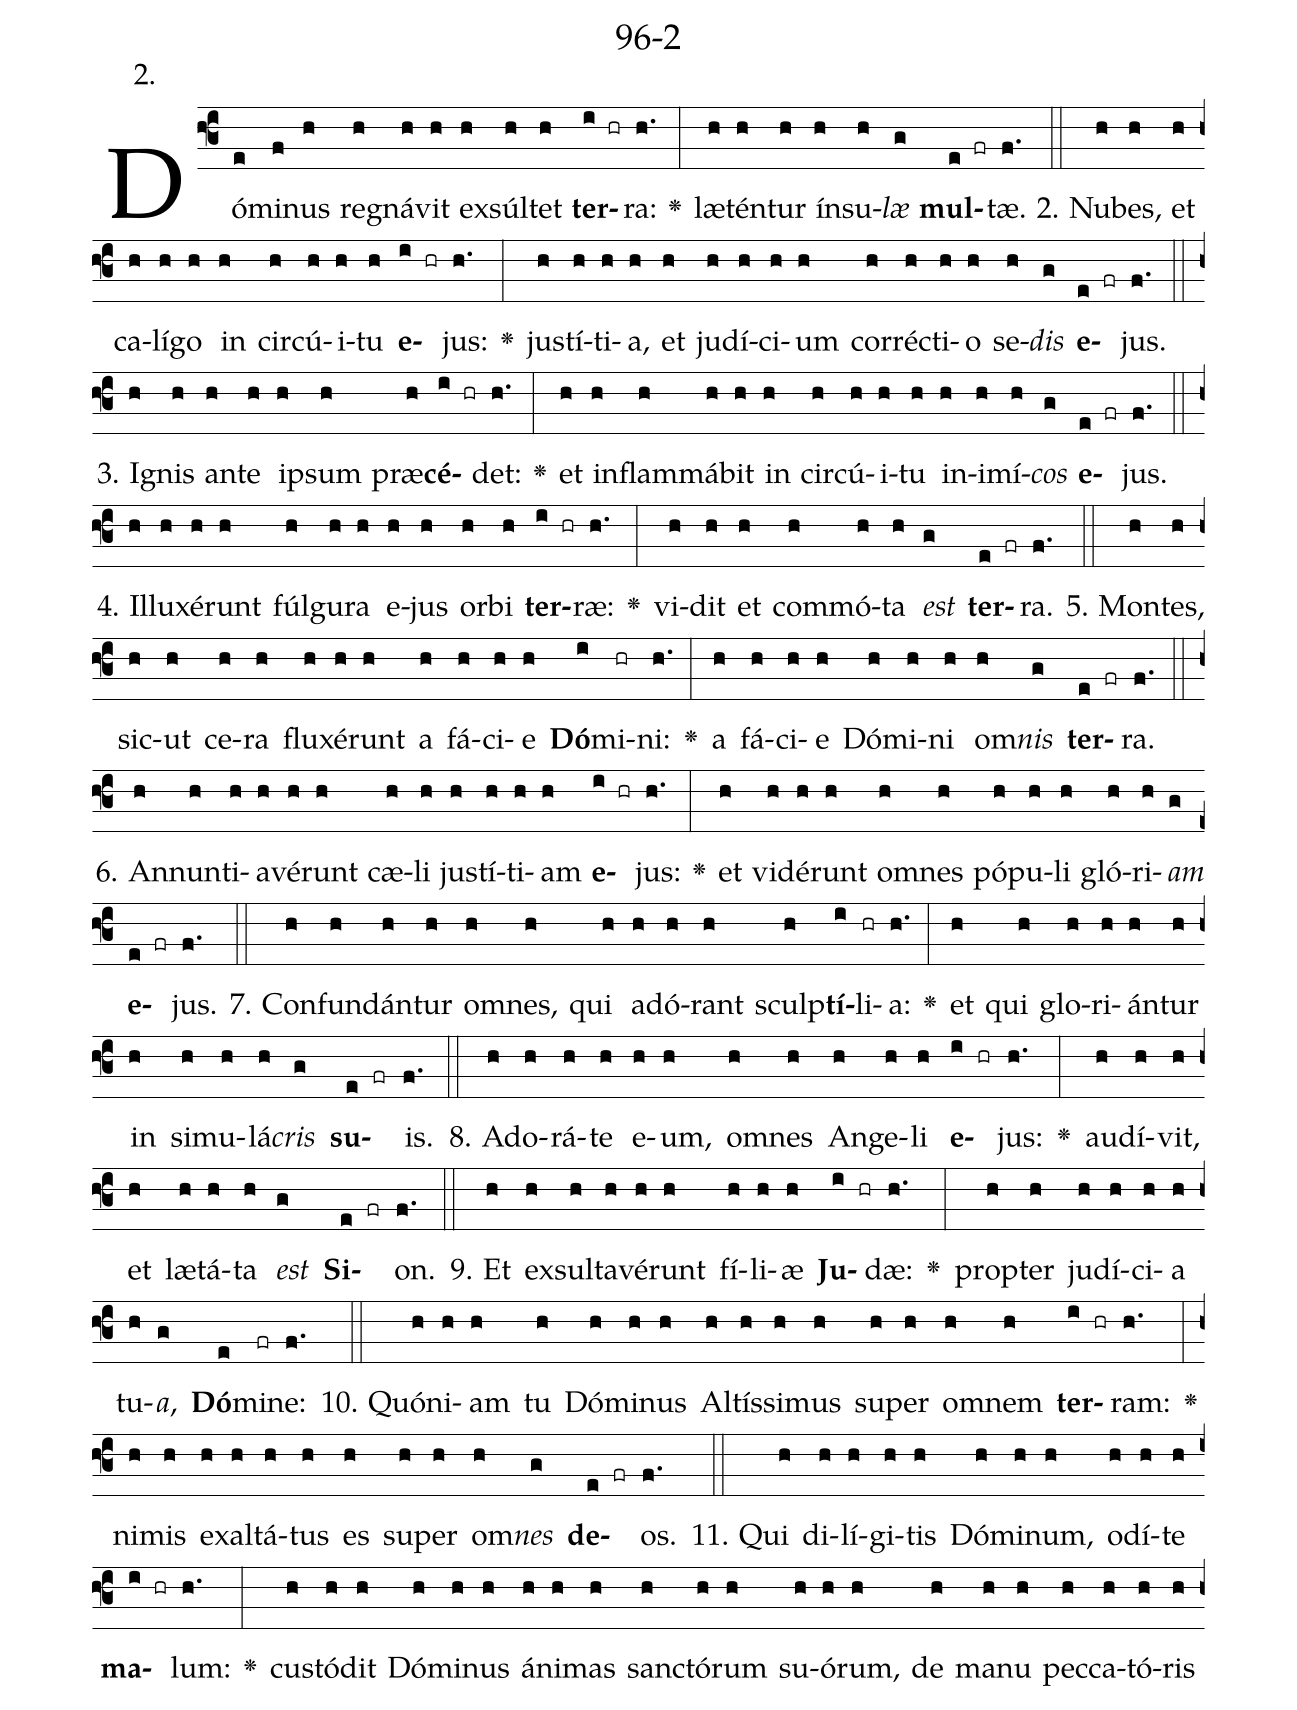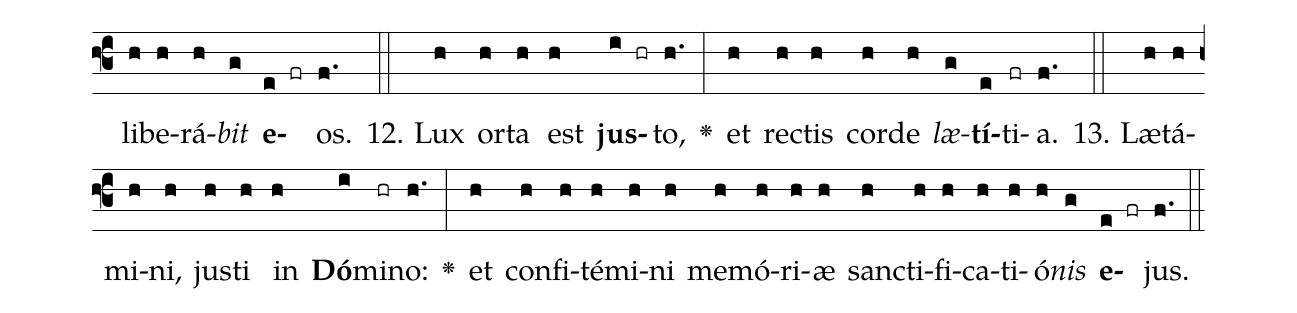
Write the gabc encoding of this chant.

name: 96-2;
annotation: 2.;
%%
(f3)Dó(e)mi(f)nus(h) re(h)gná(h)vit(h) ex(h)súl(h)tet(h) <b>ter</b>(i hr)ra:(h.) <v>\greheightstar</v>(:) læ(h)tén(h)tur(h) ín(h)su(h)<i>læ</i>(g) <b>mul</b>(e fr)tæ.(f.) (::)
2. Nu(h)bes,(h) et(h) ca(h)lí(h)go(h) in(h) cir(h)cú(h)i(h)tu(h) <b>e</b>(i hr)jus:(h.) <v>\greheightstar</v>(:) jus(h)tí(h)ti(h)a,(h) et(h) ju(h)dí(h)ci(h)um(h) cor(h)réc(h)ti(h)o(h) se(h)<i>dis</i>(g) <b>e</b>(e fr)jus.(f.) (::)
3. I(h)gnis(h) an(h)te(h) ip(h)sum(h) præ(h)<b>cé</b>(i hr)det:(h.) <v>\greheightstar</v>(:) et(h) in(h)flam(h)má(h)bit(h) in(h) cir(h)cú(h)i(h)tu(h) in(h)i(h)mí(h)<i>cos</i>(g) <b>e</b>(e fr)jus.(f.) (::)
4. Il(h)lu(h)xé(h)runt(h) fúl(h)gu(h)ra(h) e(h)jus(h) or(h)bi(h) <b>ter</b>(i hr)ræ:(h.) <v>\greheightstar</v>(:) vi(h)dit(h) et(h) com(h)mó(h)ta(h) <i>est</i>(g) <b>ter</b>(e fr)ra.(f.) (::)
5. Mon(h)tes,(h) sic(h)ut(h) ce(h)ra(h) flu(h)xé(h)runt(h) a(h) fá(h)ci(h)e(h) <b>Dó</b>(i)mi(hr)ni:(h.) <v>\greheightstar</v>(:) a(h) fá(h)ci(h)e(h) Dó(h)mi(h)ni(h) om(h)<i>nis</i>(g) <b>ter</b>(e fr)ra.(f.) (::)
6. An(h)nun(h)ti(h)a(h)vé(h)runt(h) cæ(h)li(h) jus(h)tí(h)ti(h)am(h) <b>e</b>(i hr)jus:(h.) <v>\greheightstar</v>(:) et(h) vi(h)dé(h)runt(h) om(h)nes(h) pó(h)pu(h)li(h) gló(h)ri(h)<i>am</i>(g) <b>e</b>(e fr)jus.(f.) (::)
7. Con(h)fun(h)dán(h)tur(h) om(h)nes,(h) qui(h) ad(h)ó(h)rant(h) sculp(h)<b>tí</b>(i)li(hr)a:(h.) <v>\greheightstar</v>(:) et(h) qui(h) glo(h)ri(h)án(h)tur(h) in(h) si(h)mu(h)lá(h)<i>cris</i>(g) <b>su</b>(e fr)is.(f.) (::)
8. Ad(h)o(h)rá(h)te(h) e(h)um,(h) om(h)nes(h) An(h)ge(h)li(h) <b>e</b>(i hr)jus:(h.) <v>\greheightstar</v>(:) au(h)dí(h)vit,(h) et(h) læ(h)tá(h)ta(h) <i>est</i>(g) <b>Si</b>(e fr)on.(f.) (::)
9. Et(h) ex(h)sul(h)ta(h)vé(h)runt(h) fí(h)li(h)æ(h) <b>Ju</b>(i hr)dæ:(h.) <v>\greheightstar</v>(:) prop(h)ter(h) ju(h)dí(h)ci(h)a(h) tu(h)<i>a</i>,(g) <b>Dó</b>(e)mi(fr)ne:(f.) (::)
10. Quón(h)i(h)am(h) tu(h) Dó(h)mi(h)nus(h) Al(h)tís(h)si(h)mus(h) su(h)per(h) om(h)nem(h) <b>ter</b>(i hr)ram:(h.) <v>\greheightstar</v>(:) ni(h)mis(h) ex(h)al(h)tá(h)tus(h) es(h) su(h)per(h) om(h)<i>nes</i>(g) <b>de</b>(e fr)os.(f.) (::)
11. Qui(h) di(h)lí(h)gi(h)tis(h) Dó(h)mi(h)num,(h) o(h)dí(h)te(h) <b>ma</b>(i hr)lum:(h.) <v>\greheightstar</v>(:) cus(h)tó(h)dit(h) Dó(h)mi(h)nus(h) á(h)ni(h)mas(h) sanc(h)tó(h)rum(h) su(h)ó(h)rum,(h) de(h) ma(h)nu(h) pec(h)ca(h)tó(h)ris(h) li(h)be(h)rá(h)<i>bit</i>(g) <b>e</b>(e fr)os.(f.) (::)
12. Lux(h) or(h)ta(h) est(h) <b>jus</b>(i hr)to,(h.) <v>\greheightstar</v>(:) et(h) rec(h)tis(h) cor(h)de(h) <i>læ</i>(g)<b>tí</b>(e)ti(fr)a.(f.) (::)
13. Læ(h)tá(h)mi(h)ni,(h) jus(h)ti(h) in(h) <b>Dó</b>(i)mi(hr)no:(h.) <v>\greheightstar</v>(:) et(h) con(h)fi(h)té(h)mi(h)ni(h) me(h)mó(h)ri(h)æ(h) sanc(h)ti(h)fi(h)ca(h)ti(h)ó(h)<i>nis</i>(g) <b>e</b>(e fr)jus.(f.) (::)
